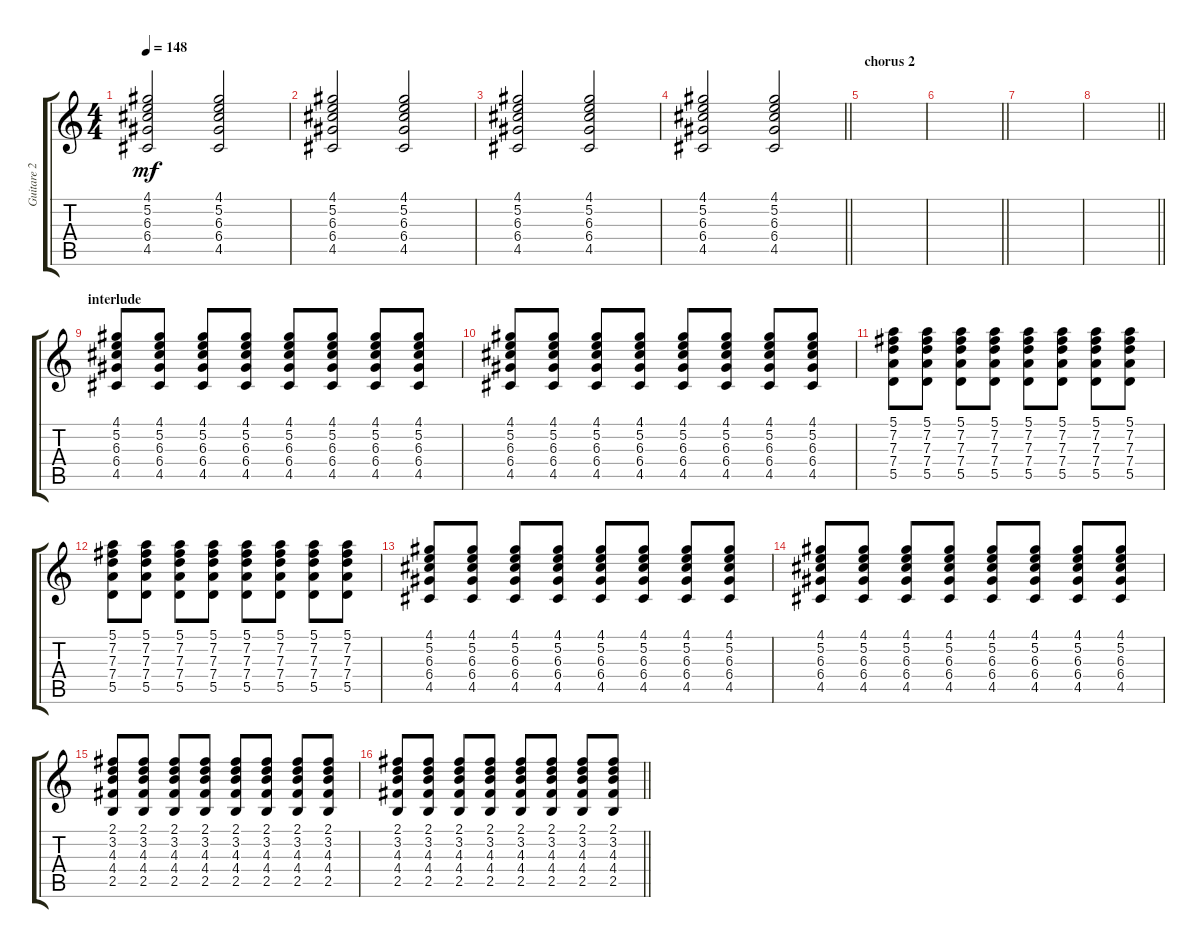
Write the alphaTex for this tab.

\track ("Guitare 2" "Guitare 2") {instrument overdrivenguitar}
\staff {score tabs}
\tuning (E4 B3 G3 D3 A2 E2) {hide}
\ts (4 4)
\tempo 148
\clef g2
\ks c
(4.1 5.2 6.3 6.4 4.5).2{dy mf} (4.1 5.2 6.3 6.4 4.5).2 |
(4.1 5.2 6.3 6.4 4.5).2 (4.1 5.2 6.3 6.4 4.5).2 |
(4.1 5.2 6.3 6.4 4.5).2 (4.1 5.2 6.3 6.4 4.5).2 |
\barLineRight lightlight
(4.1 5.2 6.3 6.4 4.5).2 (4.1 5.2 6.3 6.4 4.5).2 |
\section ("" "chorus 2")
|
\barLineRight lightlight
|
|
\barLineRight lightlight
|
\section ("" "interlude")
(4.1 5.2 6.3 6.4 4.5).8 (4.1 5.2 6.3 6.4 4.5).8 (4.1 5.2 6.3 6.4 4.5).8 (4.1 5.2 6.3 6.4 4.5).8 (4.1 5.2 6.3 6.4 4.5).8 (4.1 5.2 6.3 6.4 4.5).8 (4.1 5.2 6.3 6.4 4.5).8 (4.1 5.2 6.3 6.4 4.5).8 |
(4.1 5.2 6.3 6.4 4.5).8 (4.1 5.2 6.3 6.4 4.5).8 (4.1 5.2 6.3 6.4 4.5).8 (4.1 5.2 6.3 6.4 4.5).8 (4.1 5.2 6.3 6.4 4.5).8 (4.1 5.2 6.3 6.4 4.5).8 (4.1 5.2 6.3 6.4 4.5).8 (4.1 5.2 6.3 6.4 4.5).8 |
(5.1 7.2 7.3 7.4 5.5).8 (5.1 7.2 7.3 7.4 5.5).8 (5.1 7.2 7.3 7.4 5.5).8 (5.1 7.2 7.3 7.4 5.5).8 (5.1 7.2 7.3 7.4 5.5).8 (5.1 7.2 7.3 7.4 5.5).8 (5.1 7.2 7.3 7.4 5.5).8 (5.1 7.2 7.3 7.4 5.5).8 |
(5.1 7.2 7.3 7.4 5.5).8 (5.1 7.2 7.3 7.4 5.5).8 (5.1 7.2 7.3 7.4 5.5).8 (5.1 7.2 7.3 7.4 5.5).8 (5.1 7.2 7.3 7.4 5.5).8 (5.1 7.2 7.3 7.4 5.5).8 (5.1 7.2 7.3 7.4 5.5).8 (5.1 7.2 7.3 7.4 5.5).8 |
(4.1 5.2 6.3 6.4 4.5).8 (4.1 5.2 6.3 6.4 4.5).8 (4.1 5.2 6.3 6.4 4.5).8 (4.1 5.2 6.3 6.4 4.5).8 (4.1 5.2 6.3 6.4 4.5).8 (4.1 5.2 6.3 6.4 4.5).8 (4.1 5.2 6.3 6.4 4.5).8 (4.1 5.2 6.3 6.4 4.5).8 |
(4.1 5.2 6.3 6.4 4.5).8 (4.1 5.2 6.3 6.4 4.5).8 (4.1 5.2 6.3 6.4 4.5).8 (4.1 5.2 6.3 6.4 4.5).8 (4.1 5.2 6.3 6.4 4.5).8 (4.1 5.2 6.3 6.4 4.5).8 (4.1 5.2 6.3 6.4 4.5).8 (4.1 5.2 6.3 6.4 4.5).8 |
(2.1 3.2 4.3 4.4 2.5).8 (2.1 3.2 4.3 4.4 2.5).8 (2.1 3.2 4.3 4.4 2.5).8 (2.1 3.2 4.3 4.4 2.5).8 (2.1 3.2 4.3 4.4 2.5).8 (2.1 3.2 4.3 4.4 2.5).8 (2.1 3.2 4.3 4.4 2.5).8 (2.1 3.2 4.3 4.4 2.5).8 |
\barLineRight lightlight
(2.1 3.2 4.3 4.4 2.5).8 (2.1 3.2 4.3 4.4 2.5).8 (2.1 3.2 4.3 4.4 2.5).8 (2.1 3.2 4.3 4.4 2.5).8 (2.1 3.2 4.3 4.4 2.5).8 (2.1 3.2 4.3 4.4 2.5).8 (2.1 3.2 4.3 4.4 2.5).8 (2.1 3.2 4.3 4.4 2.5).8
